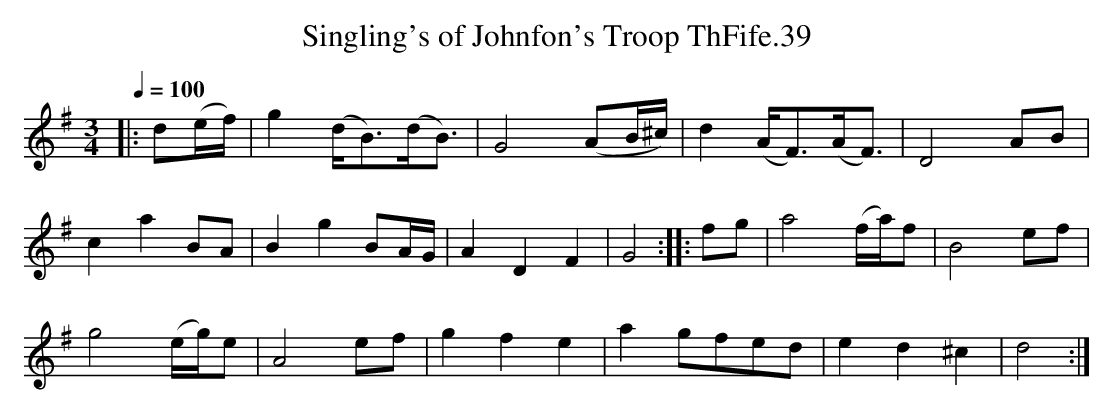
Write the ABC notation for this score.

X:1
T:Singling's of Johnfon's Troop ThFife.39
M:3/4
L:1/8
Q:1/4=100
K:G
|: d(e/f/) | g2 (d<B)(d<B) | G4 (AB/^c/) | d2 (A<F)(A<F) | D4 AB |
c2 a2 BA | B2 g2 BA/G/ | A2 D2 F2 | G4 :||: fg | a4 (f/a/)f | B4 ef |
g4 (e/g/)e | A4 ef | g2 f2 e2 | a2 gfed | e2 d2 ^c2 | d4 :|
